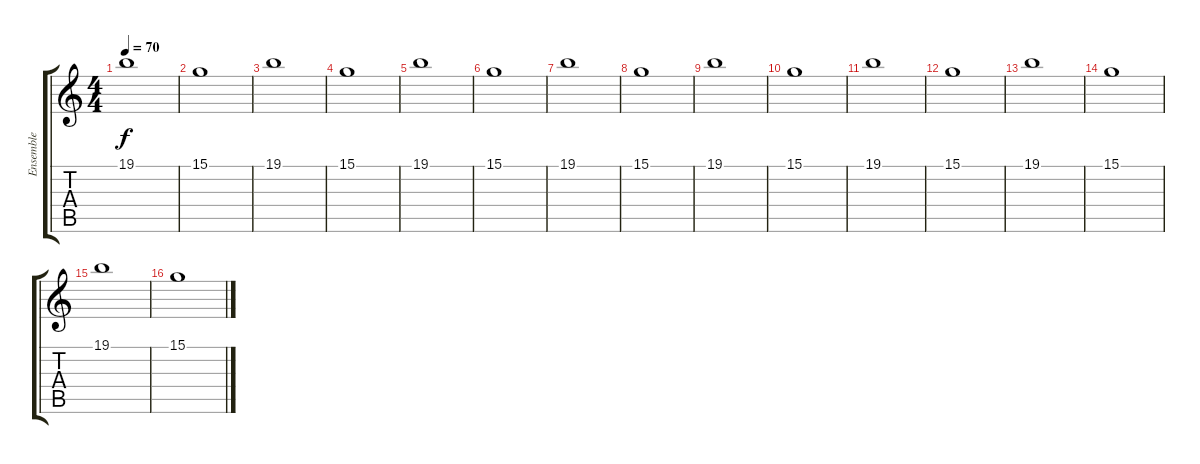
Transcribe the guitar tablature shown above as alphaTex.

\track ("Ensemble" "Ensemble") {instrument stringensemble1}
\staff {score tabs}
\tuning (E4 B3 G3 D3 A2 E2) {hide}
\ts (4 4)
\tempo 70
\clef g2
\ks c
19.1.1{dy f instrument stringensemble1} |
15.1.1 |
19.1.1 |
15.1.1 |
19.1.1 |
15.1.1 |
19.1.1 |
15.1.1 |
19.1.1 |
15.1.1 |
19.1.1 |
15.1.1 |
19.1.1 |
15.1.1 |
19.1.1 |
15.1.1
